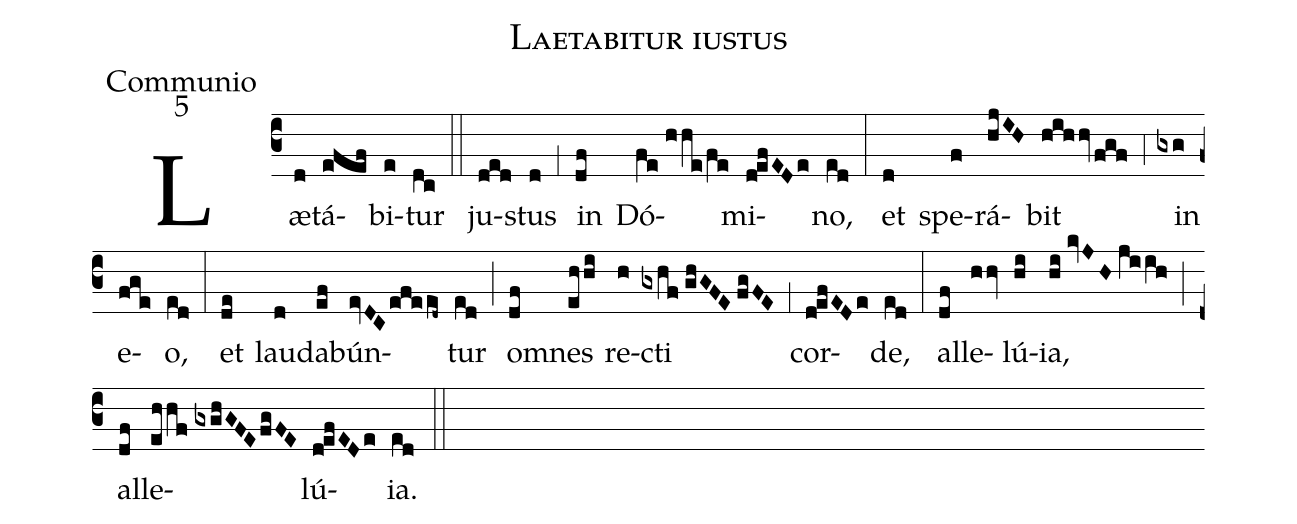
name:Laetabitur iustus;
office-part:Communio;
mode:5;
%%
(c3) Læ(d)tá(efef)bi(e)tur(dc) (::)
ju(ded)stus(d) (,1) in(df) Dó(fe//hhe/fe)mi(d!efEDe)no,(ed) (:)
et(d) spe(f)rá(hjIH)bit(hihhv/fgf) (,4) in(gxg) e(fge)o,(ed) (:)
et(de) lau(d)da(ef)bún(evDC/efeed~)tur(ed) (;) o(df)mnes(ehhi) re(h)cti(gxhf//ghGFE//fgFE) (,1) cor(d!efEDe)de,(ed) (:)
al(df)le(hhv)lú(hi)ia,(hi//kvJH//jiih) (;) al(df)le(ehhf//gxghGFE/fgFE)lú(d!efEDe)ia.(ed) (::)
